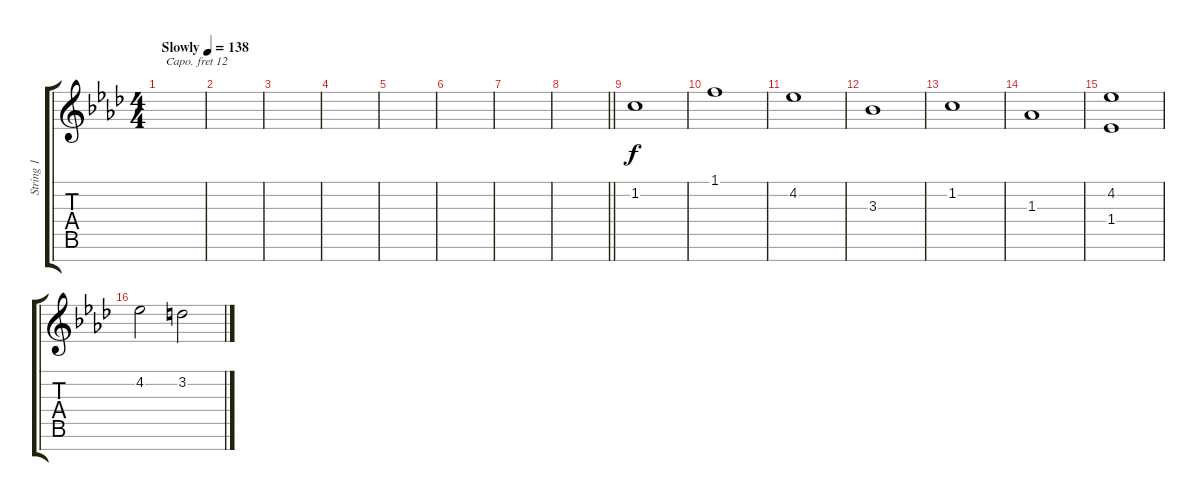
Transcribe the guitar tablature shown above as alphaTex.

\track ("String 1" "String 1") {instrument stringensemble1}
\staff {score tabs}
\capo 12
\tuning (E4 B3 G3 D3 A2 E2 B1) {hide}
\ts (4 4)
\tempo (138 "Slowly")
\clef g2
\ks ab
|
|
|
|
|
|
|
\barLineRight lightlight
|
1.2.1{volume 5} |
1.1.1 |
4.2.1 |
3.3.1 |
1.2.1 |
1.3.1 |
(4.2 1.4).1 |
4.2.2 3.2.2
